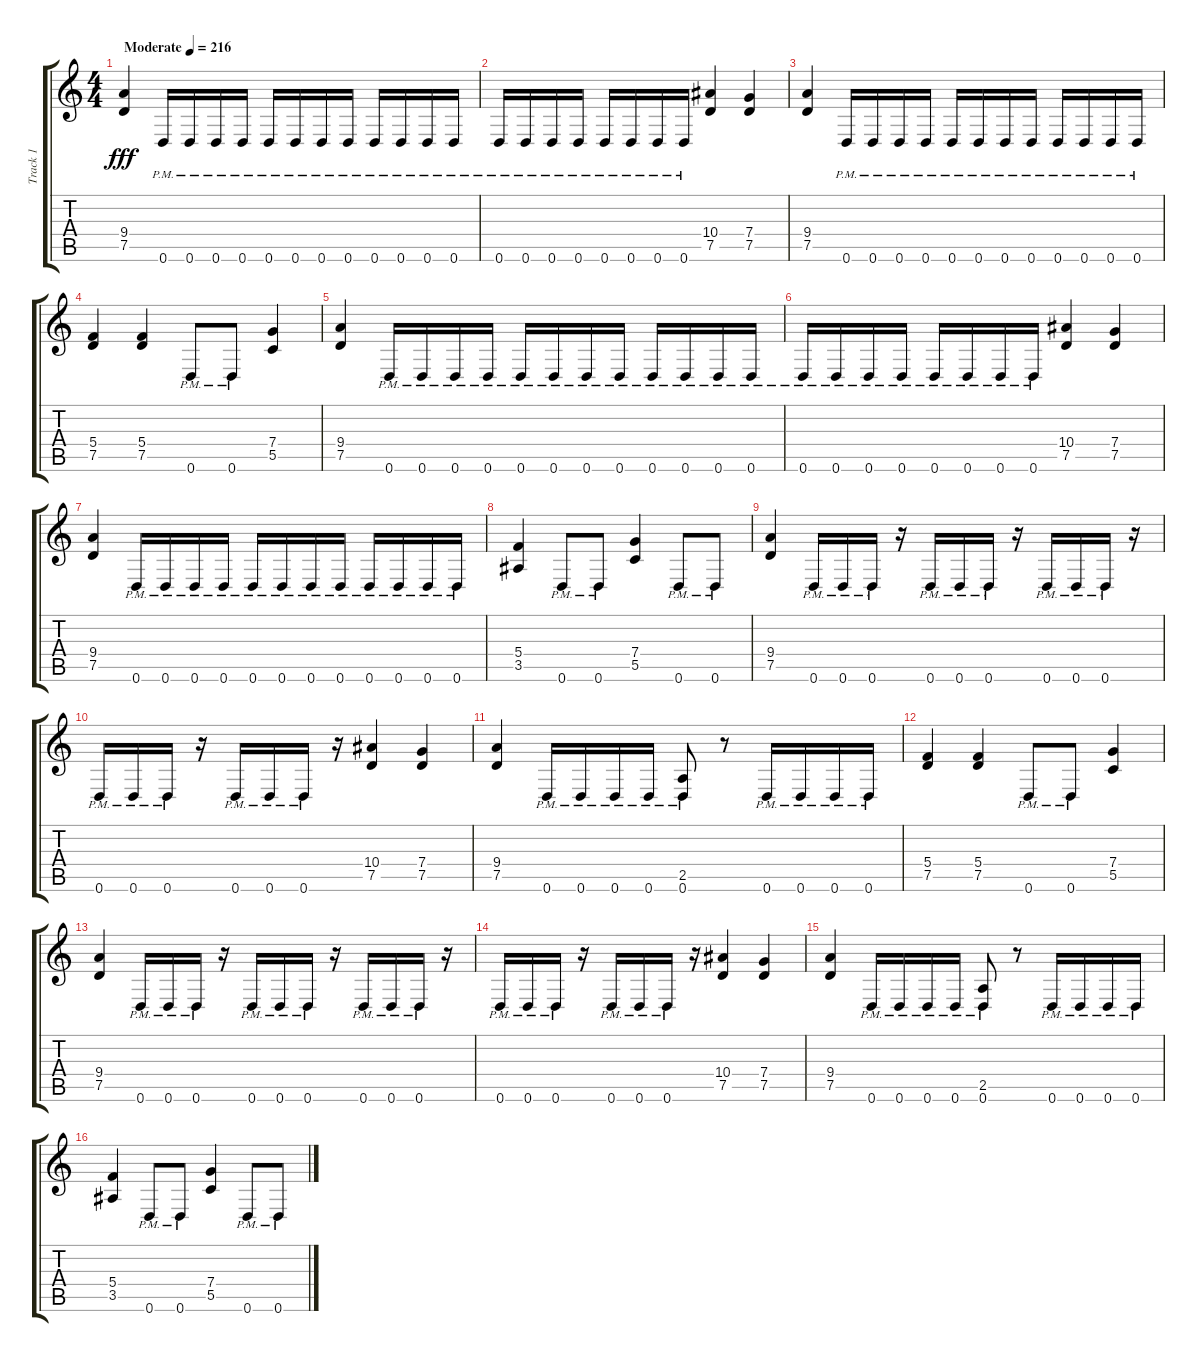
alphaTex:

\track ("Track 1" "Track 1") {instrument distortionguitar}
\staff {score tabs}
\tuning (D4 A3 F3 C3 G2 D2) {hide}
\ts (4 4)
\tempo (216 "Moderate")
\clef g2
\ks c
(9.4 7.5).4{dy fff instrument distortionguitar} 0.6{pm}.16 0.6{pm}.16 0.6{pm}.16 0.6{pm}.16 0.6{pm}.16 0.6{pm}.16 0.6{pm}.16 0.6{pm}.16 0.6{pm}.16 0.6{pm}.16 0.6{pm}.16 0.6{pm}.16 |
0.6{pm}.16 0.6{pm}.16 0.6{pm}.16 0.6{pm}.16 0.6{pm}.16 0.6{pm}.16 0.6{pm}.16 0.6{pm}.16 (10.4 7.5).4 (7.4 7.5).4 |
(9.4 7.5).4 0.6{pm}.16 0.6{pm}.16 0.6{pm}.16 0.6{pm}.16 0.6{pm}.16 0.6{pm}.16 0.6{pm}.16 0.6{pm}.16 0.6{pm}.16 0.6{pm}.16 0.6{pm}.16 0.6{pm}.16 |
(5.4 7.5).4 (5.4 7.5).4 0.6{pm}.8 0.6{pm}.8 (7.4 5.5).4 |
(9.4 7.5).4 0.6{pm}.16 0.6{pm}.16 0.6{pm}.16 0.6{pm}.16 0.6{pm}.16 0.6{pm}.16 0.6{pm}.16 0.6{pm}.16 0.6{pm}.16 0.6{pm}.16 0.6{pm}.16 0.6{pm}.16 |
0.6{pm}.16 0.6{pm}.16 0.6{pm}.16 0.6{pm}.16 0.6{pm}.16 0.6{pm}.16 0.6{pm}.16 0.6{pm}.16 (10.4 7.5).4 (7.4 7.5).4 |
(9.4 7.5).4 0.6{pm}.16 0.6{pm}.16 0.6{pm}.16 0.6{pm}.16 0.6{pm}.16 0.6{pm}.16 0.6{pm}.16 0.6{pm}.16 0.6{pm}.16 0.6{pm}.16 0.6{pm}.16 0.6{pm}.16 |
(5.4 3.5).4 0.6{pm}.8 0.6{pm}.8 (7.4 5.5).4 0.6{pm}.8 0.6{pm}.8 |
(9.4 7.5).4 0.6{pm}.16 0.6{pm}.16 0.6{pm}.16 r.16 0.6{pm}.16 0.6{pm}.16 0.6{pm}.16 r.16 0.6{pm}.16 0.6{pm}.16 0.6{pm}.16 r.16 |
0.6{pm}.16 0.6{pm}.16 0.6{pm}.16 r.16 0.6{pm}.16 0.6{pm}.16 0.6{pm}.16 r.16 (10.4 7.5).4 (7.4 7.5).4 |
(9.4 7.5).4 0.6{pm}.16 0.6{pm}.16 0.6{pm}.16 0.6{pm}.16 (2.5{pm} 0.6{pm}).8 r.8 0.6{pm}.16 0.6{pm}.16 0.6{pm}.16 0.6{pm}.16 |
(5.4 7.5).4 (5.4 7.5).4 0.6{pm}.8 0.6{pm}.8 (7.4 5.5).4 |
(9.4 7.5).4 0.6{pm}.16 0.6{pm}.16 0.6{pm}.16 r.16 0.6{pm}.16 0.6{pm}.16 0.6{pm}.16 r.16 0.6{pm}.16 0.6{pm}.16 0.6{pm}.16 r.16 |
0.6{pm}.16 0.6{pm}.16 0.6{pm}.16 r.16 0.6{pm}.16 0.6{pm}.16 0.6{pm}.16 r.16 (10.4 7.5).4 (7.4 7.5).4 |
(9.4 7.5).4 0.6{pm}.16 0.6{pm}.16 0.6{pm}.16 0.6{pm}.16 (2.5{pm} 0.6{pm}).8 r.8 0.6{pm}.16 0.6{pm}.16 0.6{pm}.16 0.6{pm}.16 |
(5.4 3.5).4 0.6{pm}.8 0.6{pm}.8 (7.4 5.5).4 0.6{pm}.8 0.6{pm}.8
